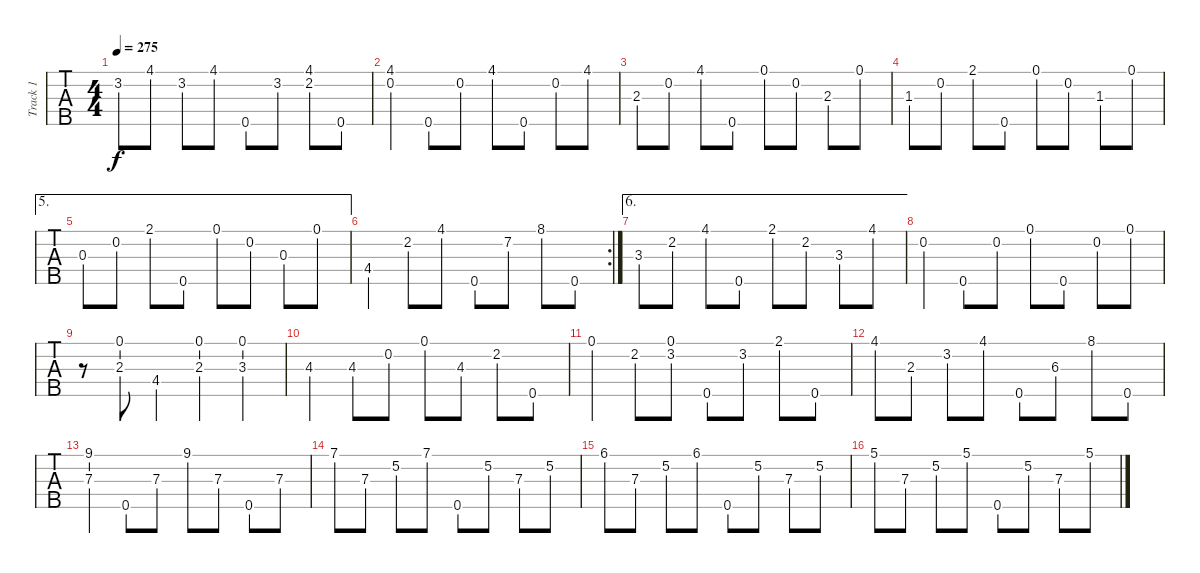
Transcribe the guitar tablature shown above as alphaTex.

\track ("Track 1" "Track 1") {instrument banjo}
\staff {tabs}
\tuning (D4 B3 G3 D3 Gb4) {hide}
\displaytranspose 12
\ts (4 4)
\tempo 275
\clef g2
\ks c
3.2.8{dy f} 4.1.8 3.2.8 4.1.8 0.5.8 3.2.8 (4.1 2.2).8 0.5.8 |
(4.1 0.2).4 0.5.8 0.2.8 4.1.8 0.5.8 0.2.8 4.1.8 |
2.3.8 0.2.8 4.1.8 0.5.8 0.1.8 0.2.8 2.3.8 0.1.8 |
1.3.8 0.2.8 2.1.8 0.5.8 0.1.8 0.2.8 1.3.8 0.1.8 |
\ae 5
0.3.8 0.2.8 2.1.8 0.5.8 0.1.8 0.2.8 0.3.8 0.1.8 |
\rc 2
4.4.4 2.2.8 4.1.8 0.5.8 7.2.8 8.1.8 0.5.8 |
\ae 6
3.3.8 2.2.8 4.1.8 0.5.8 2.1.8 2.2.8 3.3.8 4.1.8 |
0.2.4 0.5.8 0.2.8 0.1.8 0.5.8 0.2.8 0.1.8 |
r.8 (0.1 2.3).8 4.4.4 (0.1 2.3).4 (0.1 3.3).4 |
4.3.4 4.3.8 0.2.8 0.1.8 4.3.8 2.2.8 0.5.8 |
0.1.4 2.2.8 (0.1 3.2).8 0.5.8 3.2.8 2.1.8 0.5.8 |
4.1.8 2.3.8 3.2.8 4.1.8 0.5.8 6.3.8 8.1.8 0.5.8 |
(9.1 7.3).4 0.5.8 7.3.8 9.1.8 7.3.8 0.5.8 7.3.8 |
7.1.8 7.3.8 5.2.8 7.1.8 0.5.8 5.2.8 7.3.8 5.2.8 |
6.1.8 7.3.8 5.2.8 6.1.8 0.5.8 5.2.8 7.3.8 5.2.8 |
5.1.8 7.3.8 5.2.8 5.1.8 0.5.8 5.2.8 7.3.8 5.1.8
